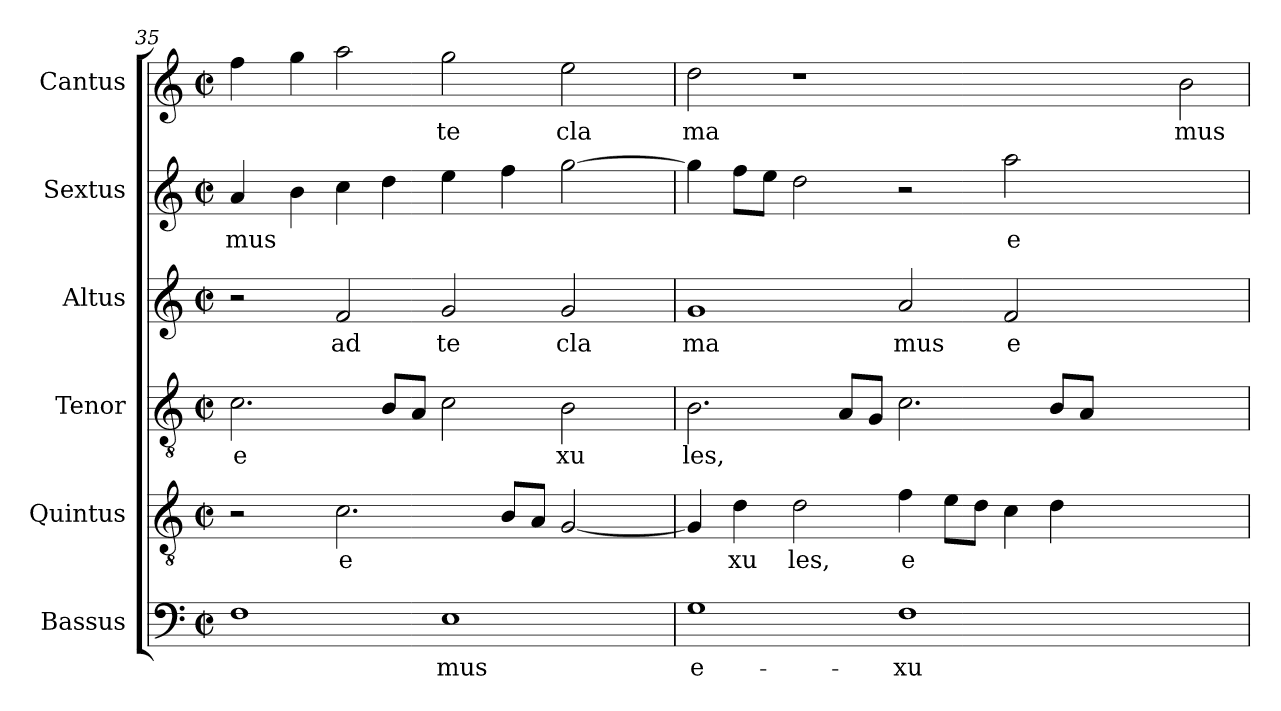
**kern	**text	**kern	**text	**kern	**text	**kern	**text	**kern	**text	**kern	**text
*part6	*part6	*part5	*part5	*part4	*part4	*part3	*part3	*part2	*part2	*part1	*part1
*staff6	*staff6	*staff5	*staff5	*staff4	*staff4	*staff3	*staff3	*staff2	*staff2	*staff1	*staff1
*I"Bassus	*	*I"Quintus	*	*I"Tenor	*	*I"Altus	*	*I"Sextus	*	*I"Cantus	*
*I'Bassus	*	*I'Quintus	*	*I'Tenor	*	*I'Altus	*	*I'Sextus	*	*I'Cantus	*
!!LO:LB:g=z
*clefF4	*	*clefGv2	*	*clefGv2	*	*clefG2	*	*clefG2	*	*clefG2	*
*M2/2	*	*M2/2	*	*M2/2	*	*M2/2	*	*M2/2	*	*M2/2	*
*met(c|)	*	*met(c|)	*	*met(c|)	*	*met(c|)	*	*met(c|)	*	*met(c|)	*
=35	=35	=35	=35	=35	=35	=35	=35	=35	=35	=35	=35
!	!	!	!	!	!LO:LY:b:cj	!	!	!	!LO:LY:b	!	!
*^	*	*	*	*	*	*	*	*	*	*	*
1F	16.ryy	.	2r	.	2.c\	e	2r	.	4a/	mus	4ff\	.
.	1ryy	.	.	.	.	.	.	.	.	.	.	.
.	.	.	.	.	.	.	.	.	4b\	.	4gg\	.
!	!	!	!	!LO:LY:b:cj	!	!	!	!LO:LY:b:cj	!	!	!	!
.	.	.	2.c\	e	.	.	2f/	ad	4cc\	.	2aa\	.
.	.	.	.	.	8B/L	.	.	.	4dd\	.	.	.
.	.	.	.	.	8A/J	.	.	.	.	.	.	.
!	!	!LO:LY:b:cj	!	!	!	!	!	!LO:LY:b:cj	!	!	!	!LO:LY:b:cj
1E	.	-mus	.	.	2c\	.	2g/	te	4ee\	.	2gg\	te
.	2ryy	.	.	.	.	.	.	.	.	.	.	.
.	.	.	8B/L	.	.	.	.	.	4ff\	.	.	.
.	.	.	8A/J	.	.	.	.	.	.	.	.	.
!	!	!	!	!	!	!LO:LY:b:cj	!	!LO:LY:b:cj	!	!	!	!LO:LY:b:cj
.	.	.	[<2G/	.	2B\	xu	2g/	cla	[>2gg\	.	2ee\	cla
.	4ryy	.	.	.	.	.	.	.	.	.	.	.
.	8ryy	.	.	.	.	.	.	.	.	.	.	.
.	32ryy	.	.	.	.	.	.	.	.	.	.	.
=36	=36	=36	=36	=36	=36	=36	=36	=36	=36	=36	=36	=36
!	!	!LO:LY:b:cj	!	!	!	!LO:LY:b	!	!LO:LY:b:cj	!	!	!	!LO:LY:b:cj
*v	*v	*	*	*	*	*	*	*	*	*	*	*
1G	e-	4G/]	.	2.B\	les,	1g	ma	4gg\]	.	2dd\	ma
!	!	!	!LO:LY:b:cj	!	!	!	!	!	!	!	!
.	.	4d\	xu	.	.	.	.	8ff\L	.	.	.
.	.	.	.	.	.	.	.	8ee\J	.	.	.
!	!	!	!LO:LY:b:cj	!	!	!	!	!	!	!LO:N:vis=1	!
.	.	2d\	les,	.	.	.	.	2dd\	.	0r	.
.	.	.	.	8A/L	.	.	.	.	.	.	.
.	.	.	.	8G/J	.	.	.	.	.	.	.
!	!LO:LY:b:cj	!	!LO:LY:b:cj	!	!	!	!LO:LY:b:cj	!	!	!	!
1F	-xu-	4f\	e	2.c\	.	2a/	mus	2r	.	.	.
.	.	8e\L	.	.	.	.	.	.	.	.	.
.	.	8d\J	.	.	.	.	.	.	.	.	.
!	!	!	!	!	!	!	!LO:LY:b:cj	!	!LO:LY:b:cj	!	!
.	.	4c\	.	.	.	2f/	e	2aa\	e-	.	.
.	.	4d\	.	8B/L	.	.	.	.	.	.	.
.	.	.	.	8A/J	.	.	.	.	.	.	.
1ryy	.	1ryy	.	1ryy	.	1ryy	.	1ryy	.	.	.
!	!	!	!	!	!	!	!	!	!	!	!LO:LY:b:cj
.	.	.	.	.	.	.	.	.	.	2b\	mus
=	=	=	=	=	=	=	=	=	=	=	=
*-	*-	*-	*-	*-	*-	*-	*-	*-	*-	*-	*-
